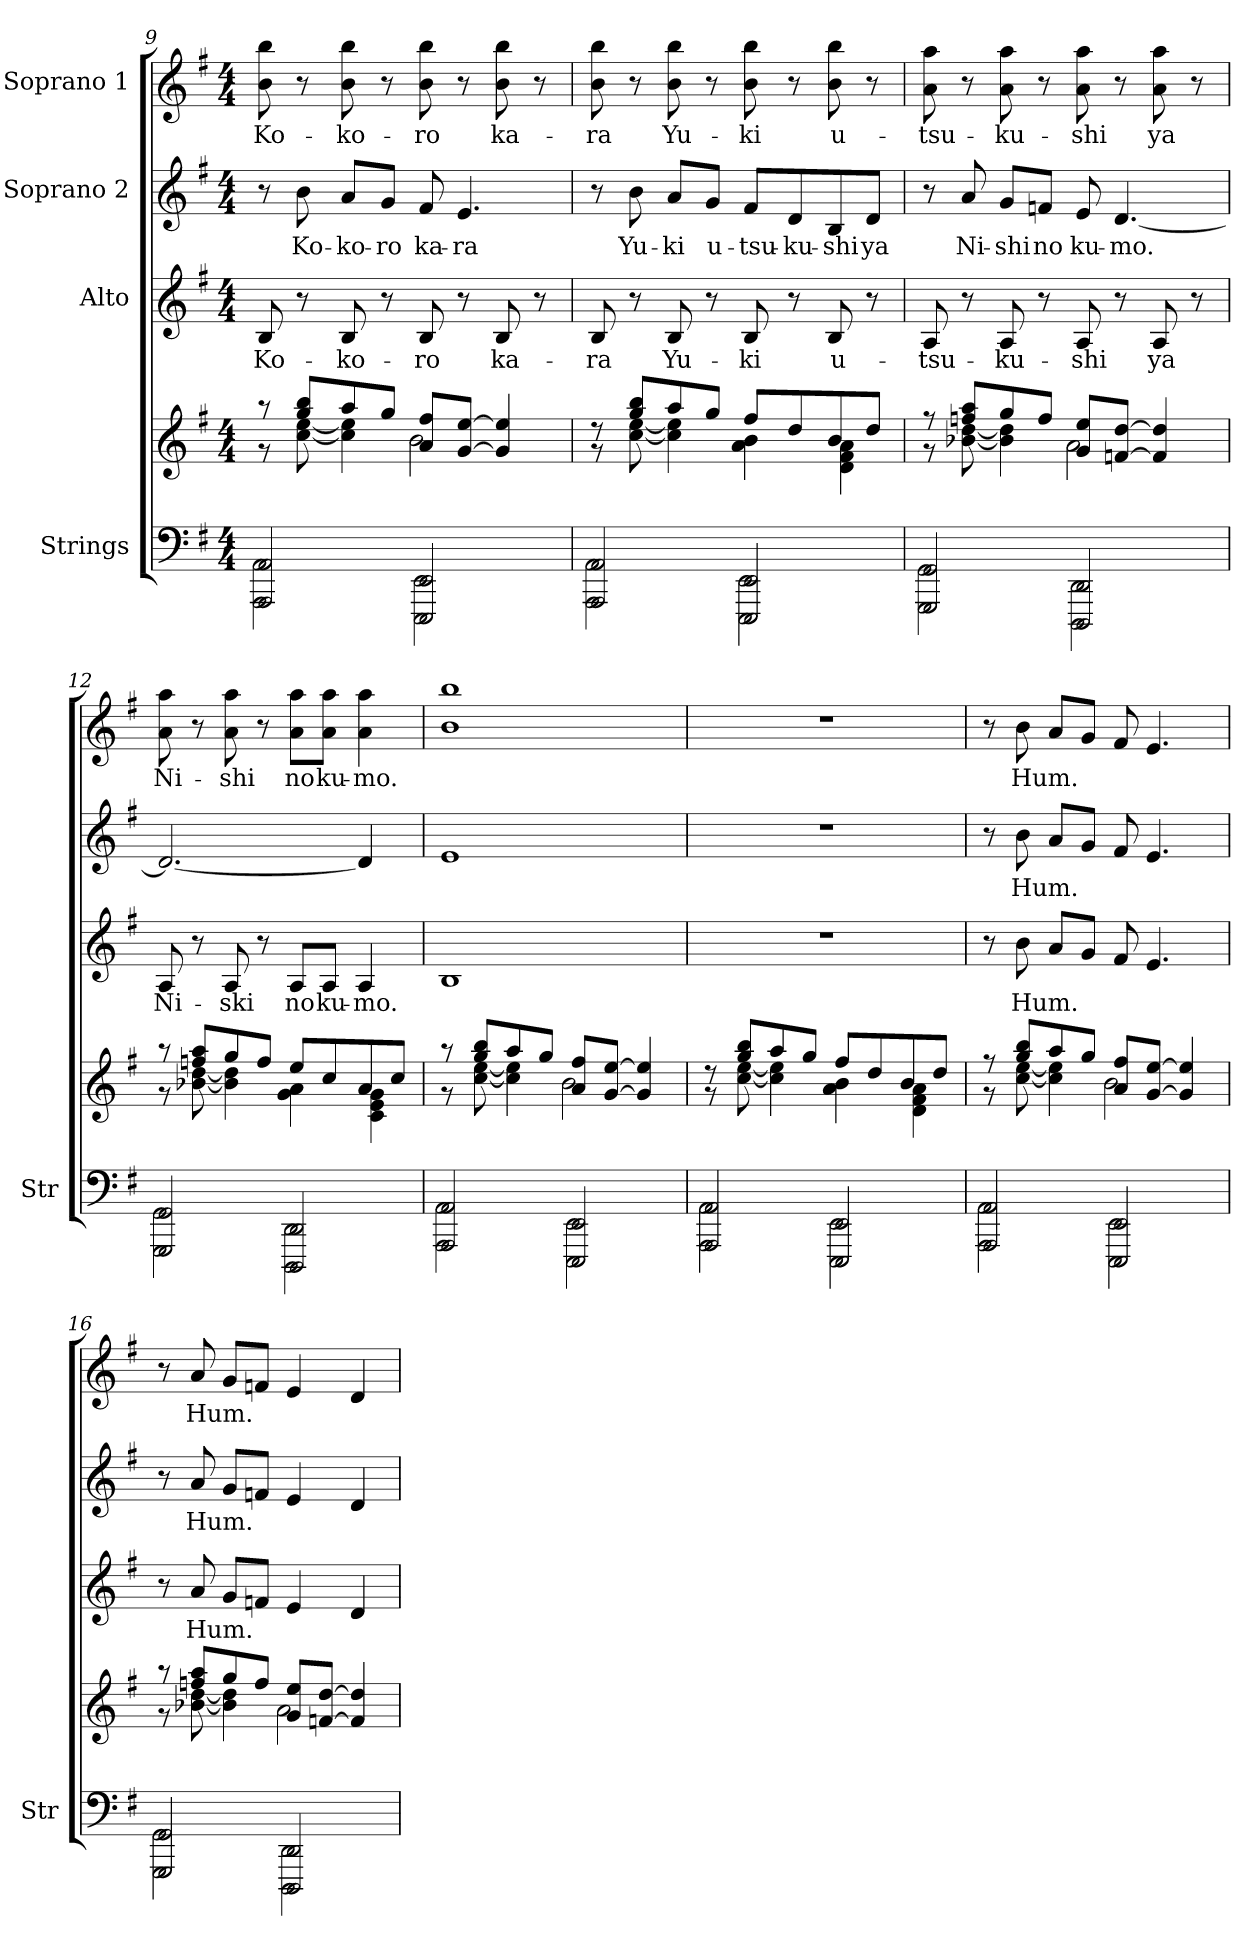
**kern	**kern	**kern	**text	**kern	**text	**kern	**text
*part4	*part4	*part3	*part3	*part2	*part2	*part1	*part1
*staff5	*staff4	*staff3	*staff3	*staff2	*staff2	*staff1	*staff1
*I"Strings	*	*I"Alto	*	*I"Soprano 2	*	*I"Soprano 1	*
*I'Str	*	*	*	*	*	*	*
!!LO:LB:g=z
*clefF4	*clefG2	*clefG2	*	*clefG2	*	*clefG2	*
*k[f#]	*k[f#]	*k[f#]	*	*k[f#]	*	*k[f#]	*
*G:	*G:	*G:	*	*G:	*	*G:	*
*M4/4	*M4/4	*M4/4	*	*M4/4	*	*M4/4	*
=9	=9	=9	=9	=9	=9	=9	=9
*^	*^	*	*	*	*	*	*
!	!	!	!	!	!LO:LY:b	!	!	!	!LO:LY:b
2AAA/ 2AA/	2AAA\ 2AA\	8r	8r	8B	Ko-	8r	.	8b 8bb	Ko-
!	!	!	!	!	!	!	!LO:LY:b	!	!
.	.	8gg/ 8bb/L	[8cc\ [8ee\	8r	.	8b	Ko-	8r	.
!	!	!	!	!	!LO:LY:b	!	!LO:LY:b	!	!LO:LY:b
.	.	8aa/	4cc\] 4ee\]	8B	-ko-	8aL	-ko-	8b 8bb	-ko-
!	!	!	!	!	!	!	!LO:LY:b	!	!
.	.	8gg/J	.	8r	.	8gJ	-ro	8r	.
!	!	!	!	!	!LO:LY:b	!	!LO:LY:b	!	!LO:LY:b
2EEE/ 2EE/	2EEE\ 2EE\	8a/ 8ff#/L	2b\	8B	-ro	8f#	ka-	8b 8bb	-ro
!	!	!	!	!	!	!	!LO:LY:b	!	!
.	.	[8g/ [8ee/J	.	8r	.	4.e	-ra	8r	.
!	!	!	!	!	!LO:LY:b	!	!	!	!LO:LY:b
.	.	4g/] 4ee/]	.	8B	ka-	.	.	8b 8bb	ka-
.	.	.	.	8r	.	.	.	8r	.
=10	=10	=10	=10	=10	=10	=10	=10	=10	=10
!	!	!	!	!	!LO:LY:b	!	!	!	!LO:LY:b
2AAA/ 2AA/	2AAA\ 2AA\	8r	8r	8B	-ra	8r	.	8b 8bb	-ra
!	!	!	!	!	!	!	!LO:LY:b	!	!
.	.	8gg/ 8bb/L	[8cc\ [8ee\	8r	.	8b	Yu-	8r	.
!	!	!	!	!	!LO:LY:b	!	!LO:LY:b	!	!LO:LY:b
.	.	8aa/	4cc\] 4ee\]	8B	Yu-	8aL	-ki	8b 8bb	Yu-
!	!	!	!	!	!	!	!LO:LY:b	!	!
.	.	8gg/J	.	8r	.	8gJ	u-	8r	.
!	!	!	!	!	!LO:LY:b	!	!LO:LY:b	!	!LO:LY:b
2EEE/ 2EE/	2EEE\ 2EE\	8ff#/L	4a\ 4b\	8B	-ki	8f#L	-tsu-	8b 8bb	-ki
!	!	!	!	!	!	!	!LO:LY:b	!	!
.	.	8dd/	.	8r	.	8d	-ku-	8r	.
!	!	!	!	!	!LO:LY:b	!	!LO:LY:b	!	!LO:LY:b
.	.	8b/	4d\ 4f#\ 4a\	8B	u-	8B	-shi	8b 8bb	u-
!	!	!	!	!	!	!	!LO:LY:b	!	!
.	.	8dd/J	.	8r	.	8dJ	ya	8r	.
=11	=11	=11	=11	=11	=11	=11	=11	=11	=11
!	!	!	!	!	!LO:LY:b	!	!	!	!LO:LY:b
2GGG/ 2GG/	2GGG\ 2GG\	8r	8r	8A	-tsu-	8r	.	8a 8aa	-tsu-
!	!	!	!	!	!	!	!LO:LY:b	!	!
.	.	8ffn/ 8aa/L	[8b-X\ [8dd\	8r	.	8a	Ni-	8r	.
!	!	!	!	!	!LO:LY:b	!	!LO:LY:b	!	!LO:LY:b
.	.	8gg/	4b-\] 4dd\]	8A	-ku-	8gL	-shi	8a 8aa	-ku-
!	!	!	!	!	!	!	!LO:LY:b	!	!
.	.	8ff/J	.	8r	.	8fnJ	no	8r	.
!	!	!	!	!	!LO:LY:b	!	!LO:LY:b	!	!LO:LY:b
2DDD/ 2DD/	2DDD\ 2DD\	8g/ 8ee/L	2a\	8A	-shi	8e	ku-	8a 8aa	-shi
!	!	!	!	!	!	!	!LO:LY:b	!	!
.	.	[8fn/ [8dd/J	.	8r	.	[4.d	-mo.	8r	.
!	!	!	!	!	!LO:LY:b	!	!	!	!LO:LY:b
.	.	4f/] 4dd/]	.	8A	ya	.	.	8a 8aa	ya
.	.	.	.	8r	.	.	.	8r	.
=12	=12	=12	=12	=12	=12	=12	=12	=12	=12
!	!	!	!	!	!LO:LY:b	!	!	!	!LO:LY:b
2GGG/ 2GG/	2GGG\ 2GG\	8r	8r	8A	Ni-	2.d_	.	8a 8aa	Ni-
.	.	8ffn/ 8aa/L	[8b-X\ [8dd\	8r	.	.	.	8r	.
!	!	!	!	!	!LO:LY:b	!	!	!	!LO:LY:b
.	.	8gg/	4b-\] 4dd\]	8A	-ski	.	.	8a 8aa	-shi
.	.	8ff/J	.	8r	.	.	.	8r	.
!	!	!	!	!	!LO:LY:b	!	!	!	!LO:LY:b
2DDD/ 2DD/	2DDD\ 2DD\	8ee/L	4g\ 4a\	8AL	no	.	.	8a 8aaL	no
!	!	!	!	!	!LO:LY:b	!	!	!	!LO:LY:b
.	.	8cc/	.	8AJ	ku-	.	.	8a 8aaJ	ku-
!	!	!	!	!	!LO:LY:b	!	!	!	!LO:LY:b
.	.	8a/	4c\ 4e\ 4g\	4A	-mo.	4d]	.	4a 4aa	-mo.
.	.	8cc/J	.	.	.	.	.	.	.
!!LO:LB:g=z
=13	=13	=13	=13	=13	=13	=13	=13	=13	=13
2AAA/ 2AA/	2AAA\ 2AA\	8r	8r	1B	.	1e	.	1b 1bb	.
.	.	8gg/ 8bb/L	[8cc\ [8ee\	.	.	.	.	.	.
.	.	8aa/	4cc\] 4ee\]	.	.	.	.	.	.
.	.	8gg/J	.	.	.	.	.	.	.
2EEE/ 2EE/	2EEE\ 2EE\	8a/ 8ff#/L	2b\	.	.	.	.	.	.
.	.	[8g/ [8ee/J	.	.	.	.	.	.	.
.	.	4g/] 4ee/]	.	.	.	.	.	.	.
=14	=14	=14	=14	=14	=14	=14	=14	=14	=14
2AAA/ 2AA/	2AAA\ 2AA\	8r	8r	1r	.	1r	.	1r	.
.	.	8gg/ 8bb/L	[8cc\ [8ee\	.	.	.	.	.	.
.	.	8aa/	4cc\] 4ee\]	.	.	.	.	.	.
.	.	8gg/J	.	.	.	.	.	.	.
2EEE/ 2EE/	2EEE\ 2EE\	8ff#/L	4a\ 4b\	.	.	.	.	.	.
.	.	8dd/	.	.	.	.	.	.	.
.	.	8b/	4d\ 4f#\ 4a\	.	.	.	.	.	.
.	.	8dd/J	.	.	.	.	.	.	.
=15	=15	=15	=15	=15	=15	=15	=15	=15	=15
2AAA/ 2AA/	2AAA\ 2AA\	8r	8r	8r	.	8r	.	8r	.
!	!	!	!	!	!LO:LY:b	!	!LO:LY:b	!	!LO:LY:b
.	.	8gg/ 8bb/L	[8cc\ [8ee\	8b	Hum.	8b	Hum.	8b	Hum.
.	.	8aa/	4cc\] 4ee\]	8aL	.	8aL	.	8aL	.
.	.	8gg/J	.	8gJ	.	8gJ	.	8gJ	.
2EEE/ 2EE/	2EEE\ 2EE\	8a/ 8ff#/L	2b\	8f#	.	8f#	.	8f#	.
.	.	[8g/ [8ee/J	.	4.e	.	4.e	.	4.e	.
.	.	4g/] 4ee/]	.	.	.	.	.	.	.
=16	=16	=16	=16	=16	=16	=16	=16	=16	=16
2GGG/ 2GG/	2GGG\ 2GG\	8r	8r	8r	.	8r	.	8r	.
!	!	!	!	!	!LO:LY:b	!	!LO:LY:b	!	!LO:LY:b
.	.	8ffn/ 8aa/L	[8b-X\ [8dd\	8a	Hum.	8a	Hum.	8a	Hum.
.	.	8gg/	4b-\] 4dd\]	8gL	.	8gL	.	8gL	.
.	.	8ff/J	.	8fnJ	.	8fnJ	.	8fnJ	.
2DDD/ 2DD/	2DDD\ 2DD\	8g/ 8ee/L	2a\	4e	.	4e	.	4e	.
.	.	[8fn/ [8dd/J	.	.	.	.	.	.	.
.	.	4f/] 4dd/]	.	4d	.	4d	.	4d	.
*v	*v	*	*	*	*	*	*	*	*
*	*v	*v	*	*	*	*	*	*
=	=	=	=	=	=	=	=
*-	*-	*-	*-	*-	*-	*-	*-
